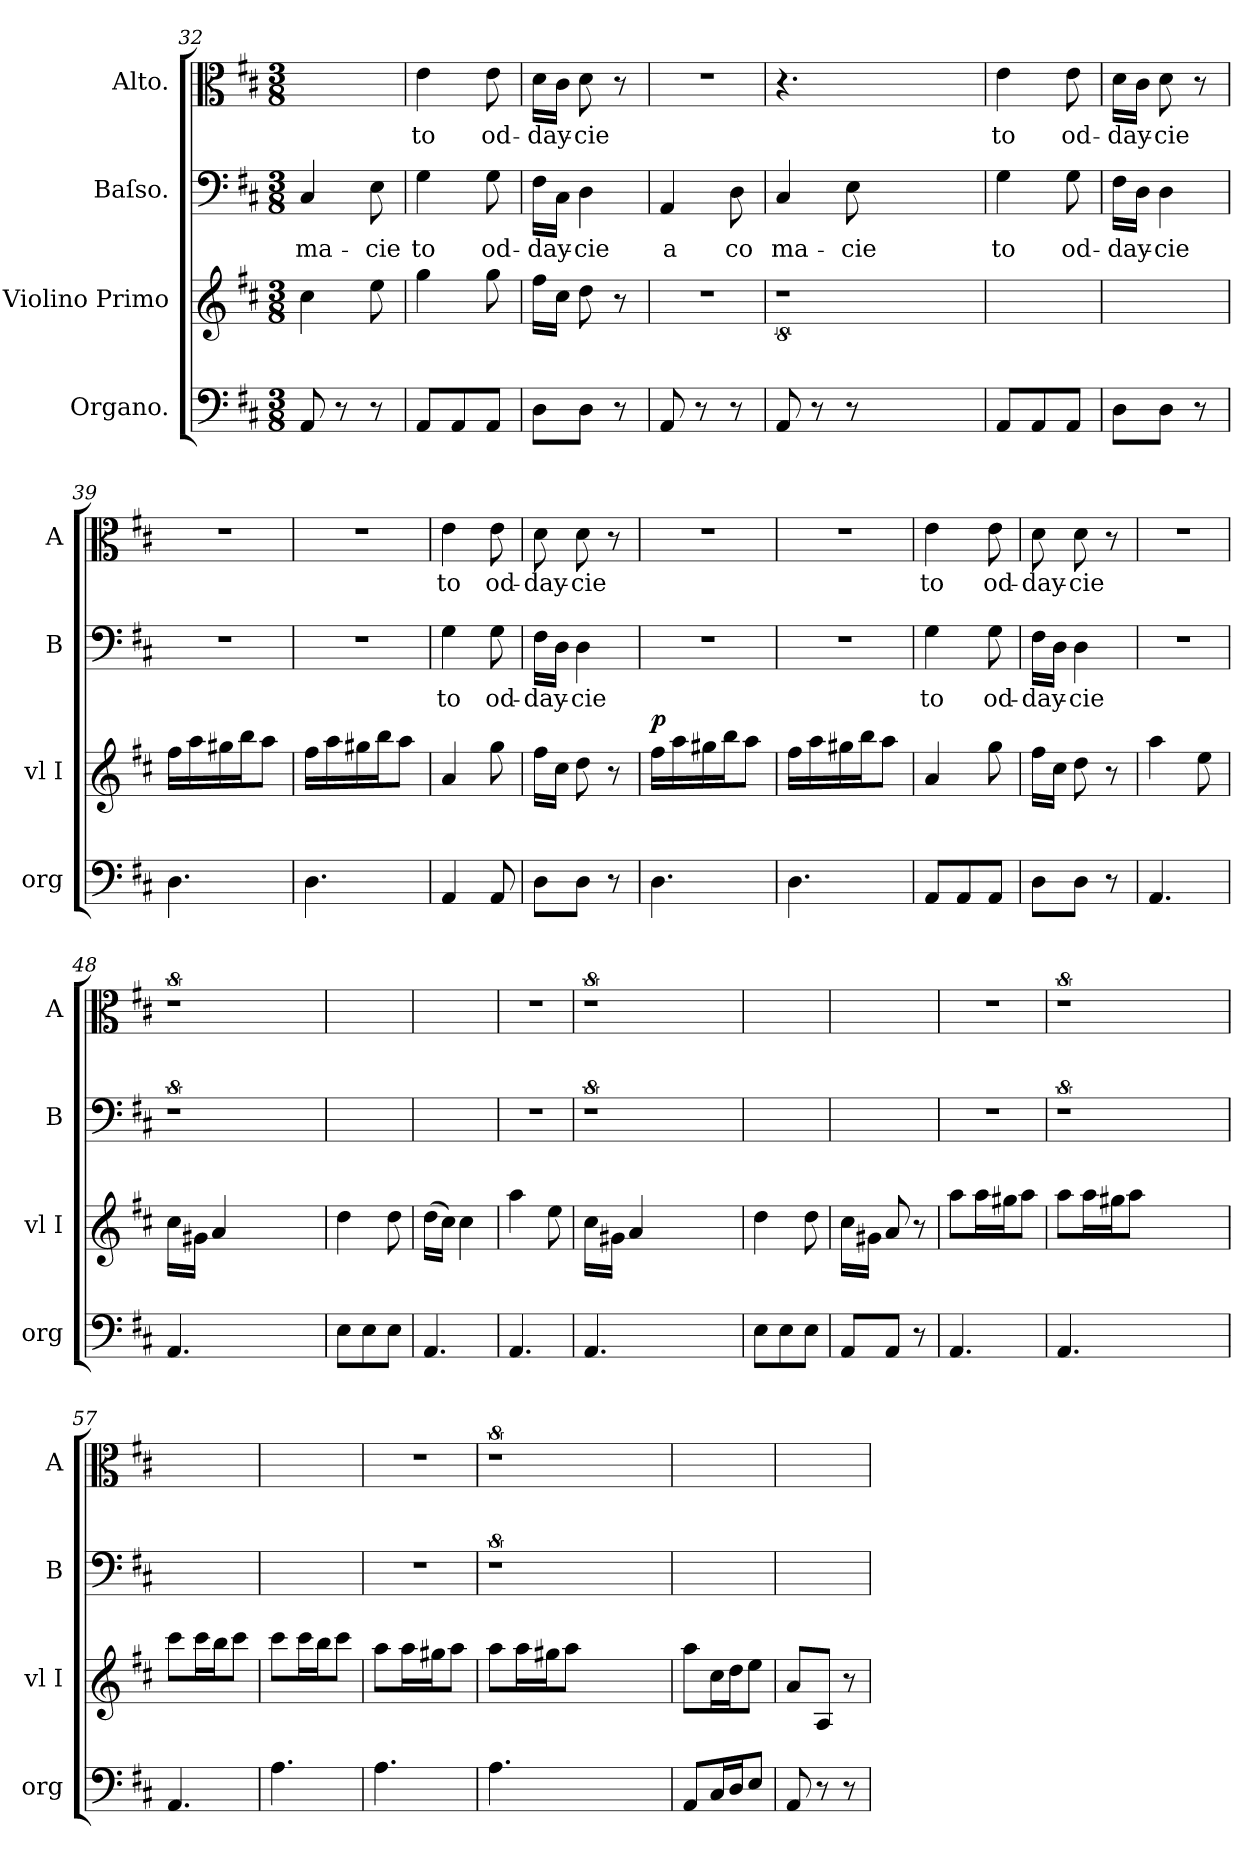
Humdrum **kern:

**kern	**kern	**dynam	**kern	**text	**kern	**text
*part4	*part3	*part3	*part2	*part2	*part1	*part1
*staff4	*staff3	*staff3	*staff2	*staff2	*staff1	*staff1
*I"Organo.	*I"Violino Primo	*	*I"Baſso.	*	*I"Alto.	*
*I'org	*I'vl I	*	*I'B	*	*I'A	*
*clefF4	*clefG2	*	*clefF4	*	*clefC3	*
*k[f#c#]	*k[f#c#]	*	*k[f#c#]	*	*k[f#c#]	*
*D:	*D:	*	*D:	*	*D:	*
*M3/8	*M3/8	*	*M3/8	*	*M3/8	*
=32	=32	=32	=32	=32	=32	=32
8AA/	4cc#\	.	4C#/	ma-	4.ryy	.
8r	.	.	.	.	.	.
8r	8ee\	.	8E\	-cie	.	.
=33	=33	=33	=33	=33	=33	=33
8AA/L	4gg\	.	4G\	to	4e\	to
8AA/	.	.	.	.	.	.
8AA/J	8gg\	.	8G\	od-	8e\	od-
=34	=34	=34	=34	=34	=34	=34
8D\L	16ff#\LL	.	16F#\LL	-day-	16d\LL	-day-
.	16cc#\JJ	.	16C#\JJ	.	16c#\JJ	.
8D\J	8dd\	.	4D\	-cie	8d\	-cie
8r	8r	.	.	.	8r	.
=35	=35	=35	=35	=35	=35	=35
8AA/	4.r	.	4AA/	a	4.r	.
8r	.	.	.	.	.	.
8r	.	.	8D\	co	.	.
=36	=36	=36	=36	=36	=36	=36
8AA/	8%9r	.	4C#/	ma-	4.r	.
8r	.	.	.	.	.	.
8r	.	.	8E\	-cie	.	.
2.ryy	.	.	2.ryy	.	2.ryy	.
=37	=37	=37	=37	=37	=37	=37
8AA/L	4.ryy	.	4G\	to	4e\	to
8AA/	.	.	.	.	.	.
8AA/J	.	.	8G\	od-	8e\	od-
=38	=38	=38	=38	=38	=38	=38
8D\L	4.ryy	.	16F#\LL	-day-	16d\LL	-day-
.	.	.	16D\JJ	.	16c#\JJ	.
8D\J	.	.	4D\	-cie	8d\	-cie
8r	.	.	.	.	8r	.
=39	=39	=39	=39	=39	=39	=39
4.D\	16ff#\LL	.	4.r	.	4.r	.
.	16aa\	.	.	.	.	.
.	16gg#X\	.	.	.	.	.
.	16bb\J	.	.	.	.	.
.	8aa\J	.	.	.	.	.
=40	=40	=40	=40	=40	=40	=40
4.D\	16ff#\LL	.	4.r	.	4.r	.
.	16aa\	.	.	.	.	.
.	16gg#X\	.	.	.	.	.
.	16bb\J	.	.	.	.	.
.	8aa\J	.	.	.	.	.
=41	=41	=41	=41	=41	=41	=41
4AA/	4a/	.	4G\	to	4e\	to
8AA/	8gg\	.	8G\	od-	8e\	od-
=42	=42	=42	=42	=42	=42	=42
8D\L	16ff#\LL	.	16F#\LL	-day-	8d\	-day-
.	16cc#\JJ	.	16D\JJ	.	.	.
8D\J	8dd\	.	4D\	-cie	8d\	-cie
8r	8r	.	.	.	8r	.
=43	=43	=43	=43	=43	=43	=43
!	!	!LO:DY:a	!	!	!	!
4.D\	16ff#\LL	p	4.r	.	4.r	.
.	16aa\	.	.	.	.	.
.	16gg#X\	.	.	.	.	.
.	16bb\J	.	.	.	.	.
.	8aa\J	.	.	.	.	.
=44	=44	=44	=44	=44	=44	=44
4.D\	16ff#\LL	.	4.r	.	4.r	.
.	16aa\	.	.	.	.	.
.	16gg#X\	.	.	.	.	.
.	16bb\J	.	.	.	.	.
.	8aa\J	.	.	.	.	.
=45	=45	=45	=45	=45	=45	=45
8AA/L	4a/	.	4G\	to	4e\	to
8AA/	.	.	.	.	.	.
8AA/J	8gg\	.	8G\	od-	8e\	od-
=46	=46	=46	=46	=46	=46	=46
8D\L	16ff#\LL	.	16F#\LL	-day-	8d\	-day-
.	16cc#\JJ	.	16D\JJ	.	.	.
8D\J	8dd\	.	4D\	-cie	8d\	-cie
8r	8r	.	.	.	8r	.
=47	=47	=47	=47	=47	=47	=47
4.AA/	4aa\	.	4.r	.	4.r	.
.	8ee\	.	.	.	.	.
=48	=48	=48	=48	=48	=48	=48
4.AA/	16cc#\LL	.	8%9r	.	8%9r	.
.	16g#X\JJ	.	.	.	.	.
.	4a/	.	.	.	.	.
2.ryy	2.ryy	.	.	.	.	.
=49	=49	=49	=49	=49	=49	=49
8E\L	4dd\	.	4.ryy	.	4.ryy	.
8E\	.	.	.	.	.	.
8E\J	8dd\	.	.	.	.	.
=50	=50	=50	=50	=50	=50	=50
4.AA/	(16dd\LL	.	4.ryy	.	4.ryy	.
.	16cc#\JJ)	.	.	.	.	.
.	4cc#\	.	.	.	.	.
=51	=51	=51	=51	=51	=51	=51
4.AA/	4aa\	.	4.r	.	4.r	.
.	8ee\	.	.	.	.	.
=52	=52	=52	=52	=52	=52	=52
4.AA/	16cc#\LL	.	8%9r	.	8%9r	.
.	16g#X\JJ	.	.	.	.	.
.	4a/	.	.	.	.	.
2.ryy	2.ryy	.	.	.	.	.
=53	=53	=53	=53	=53	=53	=53
8E\L	4dd\	.	4.ryy	.	4.ryy	.
8E\	.	.	.	.	.	.
8E\J	8dd\	.	.	.	.	.
=54	=54	=54	=54	=54	=54	=54
8AA/L	16cc#\LL	.	4.ryy	.	4.ryy	.
.	16g#X\JJ	.	.	.	.	.
8AA/J	8a/	.	.	.	.	.
8r	8r	.	.	.	.	.
=55	=55	=55	=55	=55	=55	=55
4.AA/	8aa\L	.	4.r	.	4.r	.
.	16aa\L	.	.	.	.	.
.	16gg#X\J	.	.	.	.	.
.	8aa\J	.	.	.	.	.
=56	=56	=56	=56	=56	=56	=56
4.AA/	8aa\L	.	8%9r	.	8%9r	.
.	16aa\L	.	.	.	.	.
.	16gg#X\J	.	.	.	.	.
.	8aa\J	.	.	.	.	.
2.ryy	2.ryy	.	.	.	.	.
=57	=57	=57	=57	=57	=57	=57
4.AA/	8ccc#\L	.	4.ryy	.	4.ryy	.
.	16ccc#\L	.	.	.	.	.
.	16bb\J	.	.	.	.	.
.	8ccc#\J	.	.	.	.	.
=58	=58	=58	=58	=58	=58	=58
4.A\	8ccc#\L	.	4.ryy	.	4.ryy	.
.	16ccc#\L	.	.	.	.	.
.	16bb\J	.	.	.	.	.
.	8ccc#\J	.	.	.	.	.
=59	=59	=59	=59	=59	=59	=59
4.A\	8aa\L	.	4.r	.	4.r	.
.	16aa\L	.	.	.	.	.
.	16gg#X\J	.	.	.	.	.
.	8aa\J	.	.	.	.	.
=60	=60	=60	=60	=60	=60	=60
4.A\	8aa\L	.	8%9r	.	8%9r	.
.	16aa\L	.	.	.	.	.
.	16gg#X\J	.	.	.	.	.
.	8aa\J	.	.	.	.	.
2.ryy	2.ryy	.	.	.	.	.
=61	=61	=61	=61	=61	=61	=61
8AA/L	8aa\L	.	4.ryy	.	4.ryy	.
16C#/L	16cc#\L	.	.	.	.	.
16D/J	16dd\J	.	.	.	.	.
8E/J	8ee\J	.	.	.	.	.
=62	=62	=62	=62	=62	=62	=62
8AA/	8a/L	.	4.ryy	.	4.ryy	.
8r	8A/J	.	.	.	.	.
8r	8r	.	.	.	.	.
=	=	=	=	=	=	=
*-	*-	*-	*-	*-	*-	*-
